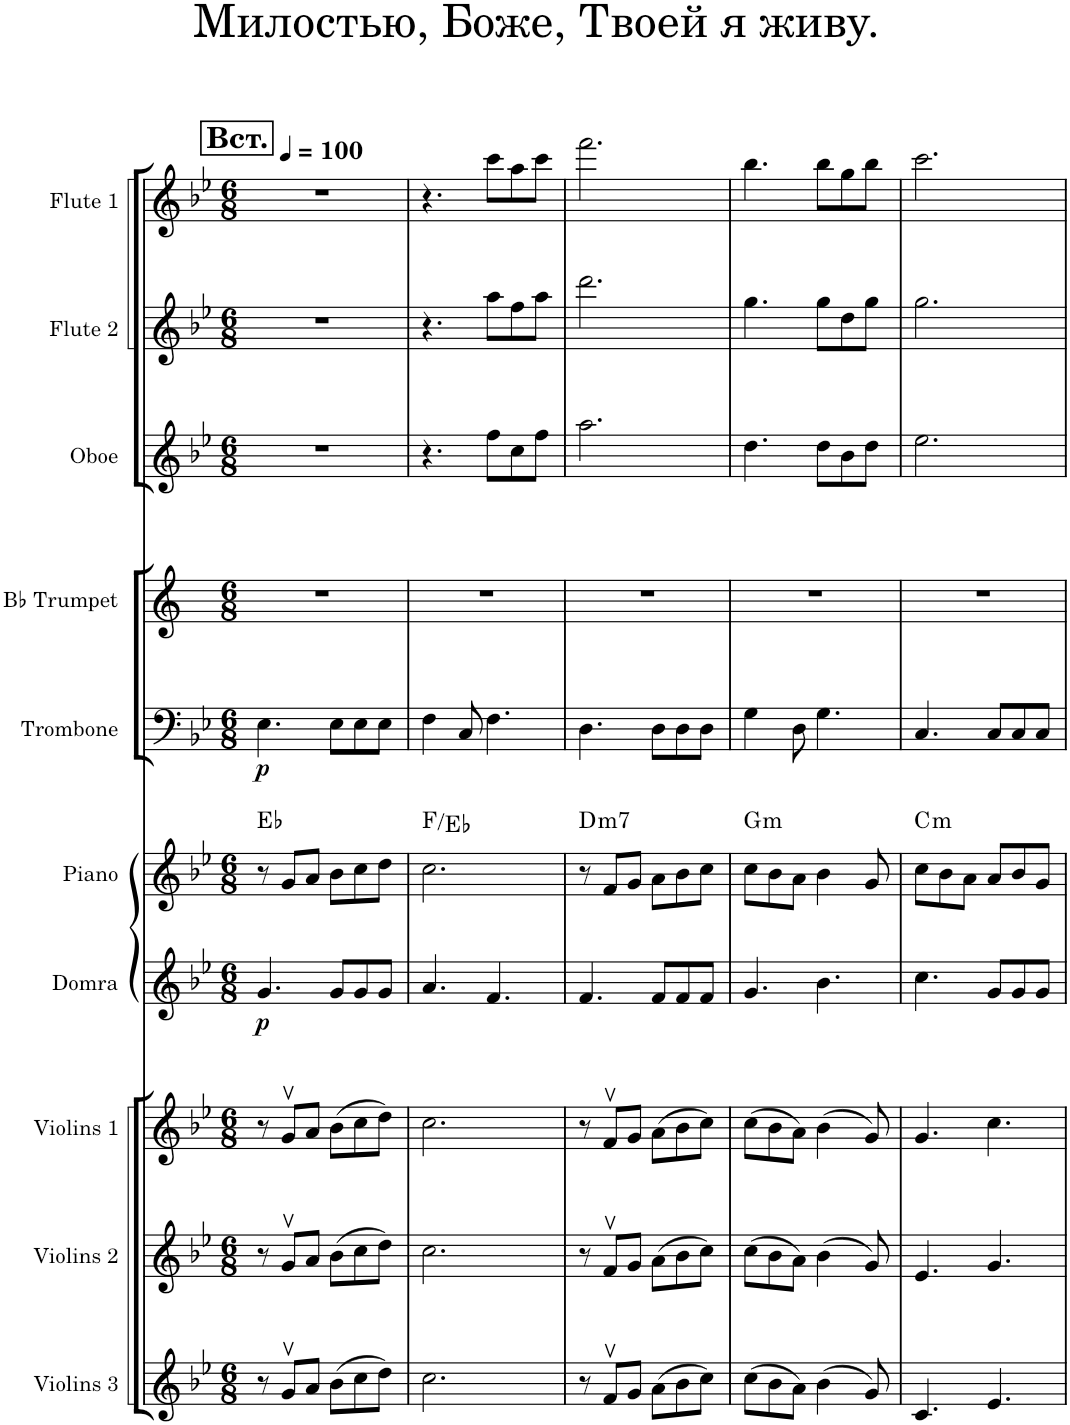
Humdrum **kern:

**kern	**kern	**kern	**kern	**dynam	**kern	**harte	**kern	**dynam	**kern	**kern	**kern	**kern
*part10	*part9	*part8	*part7	*part7	*part6	*part6	*part5	*part5	*part4	*part3	*part2	*part1
*staff10	*staff9	*staff8	*staff7	*staff7	*staff6	*	*staff5	*staff5	*staff4	*staff3	*staff2	*staff1
*I"Violins 3	*I"Violins 2	*I"Violins 1	*I"Domra	*	*I"Piano	*	*I"Trombone	*	*I"Bb Trumpet	*I"Oboe	*I"Flute 2	*I"Flute 1
*I'Vlns. 3	*I'Vlns. 2	*I'Vlns. 1	*I'Dom.	*	*I'Pno.	*	*I'Tbn.	*	*I'Bb Tpt.	*I'Ob.	*I'Fl. 2	*I'Fl. 1
*clefG2	*clefG2	*clefG2	*clefG2	*	*clefG2	*	*clefF4	*	*clefG2	*clefG2	*clefG2	*clefG2
*	*	*	*	*	*	*	*	*	*Trd1c2	*	*	*
*k[b-e-]	*k[b-e-]	*k[b-e-]	*k[b-e-]	*	*k[b-e-]	*	*k[b-e-]	*	*k[]	*k[b-e-]	*k[b-e-]	*k[b-e-]
*M6/8	*M6/8	*M6/8	*M6/8	*	*M6/8	*	*M6/8	*	*M6/8	*M6/8	*M6/8	*M6/8
*MM100	*MM100	*MM100	*MM100	*	*MM100	*	*MM100	*	*MM100	*MM100	*MM100	*MM100
!!LO:REH:place=s1:a:B:cj:fs=14:t=Вст.
=1	=1	=1	=1	=1	=1	=1	=1	=1	=1	=1	=1	=1
!	!	!	!	!LO:DY:b	!	!	!	!LO:DY:b	!	!	!	!
8r	8r	8r	4.g/	p	8r	Eb:maj	4.E-\	p	2.r	2.r	2.r	2.r
8gv/L	8gv/L	8gv/L	.	.	8g/L	.	.	.	.	.	.	.
8a/J	8a/J	8a/J	.	.	8a/J	.	.	.	.	.	.	.
(8b-\L	(8b-\L	(8b-\L	8g/L	.	8b-\L	.	8E-\L	.	.	.	.	.
8cc\	8cc\	8cc\	8g/	.	8cc\	.	8E-\	.	.	.	.	.
8dd\J)	8dd\J)	8dd\J)	8g/J	.	8dd\J	.	8E-\J	.	.	.	.	.
=2	=2	=2	=2	=2	=2	=2	=2	=2	=2	=2	=2	=2
2.cc\	2.cc\	2.cc\	4.a/	.	2.cc\	F:maj/b7	4F\	.	2.r	4.r	4.r	4.r
.	.	.	.	.	.	.	8C/	.	.	.	.	.
.	.	.	4.f/	.	.	.	4.F\	.	.	8ff\L	8aa\L	8ccc\L
.	.	.	.	.	.	.	.	.	.	8cc\	8ff\	8aa\
.	.	.	.	.	.	.	.	.	.	8ff\J	8aa\J	8ccc\J
=3	=3	=3	=3	=3	=3	=3	=3	=3	=3	=3	=3	=3
!	!	!	!	!	!	!LO:H:kt=m7	!	!	!	!	!	!
8r	8r	8r	4.f/	.	8r	D:min7	4.D\	.	2.r	2.aa\	2.ddd\	2.fff\
8fv/L	8fv/L	8fv/L	.	.	8f/L	.	.	.	.	.	.	.
8g/J	8g/J	8g/J	.	.	8g/J	.	.	.	.	.	.	.
(8a\L	(8a\L	(8a\L	8f/L	.	8a\L	.	8D\L	.	.	.	.	.
8b-\	8b-\	8b-\	8f/	.	8b-\	.	8D\	.	.	.	.	.
8cc\J)	8cc\J)	8cc\J)	8f/J	.	8cc\J	.	8D\J	.	.	.	.	.
=4	=4	=4	=4	=4	=4	=4	=4	=4	=4	=4	=4	=4
!	!	!	!	!	!	!LO:H:kt=m	!	!	!	!	!	!
(8cc\L	(8cc\L	(8cc\L	4.g/	.	8cc\L	G:min	4G\	.	2.r	4.dd\	4.gg\	4.bb-\
8b-\	8b-\	8b-\	.	.	8b-\	.	.	.	.	.	.	.
8a\J)	8a\J)	8a\J)	.	.	8a\J	.	8D\	.	.	.	.	.
(4b-\	(4b-\	(4b-\	4.b-\	.	4b-\	.	4.G\	.	.	8dd\L	8gg\L	8bb-\L
.	.	.	.	.	.	.	.	.	.	8b-\	8dd\	8gg\
8g/)	8g/)	8g/)	.	.	8g/	.	.	.	.	8dd\J	8gg\J	8bb-\J
=5	=5	=5	=5	=5	=5	=5	=5	=5	=5	=5	=5	=5
!	!	!	!	!	!	!LO:H:kt=m	!	!	!	!	!	!
4.c/	4.e-/	4.g/	4.cc\	.	8cc\L	C:min	4.C/	.	2.r	2.ee-\	2.gg\	2.ccc\
.	.	.	.	.	8b-\	.	.	.	.	.	.	.
.	.	.	.	.	8a\J	.	.	.	.	.	.	.
4.e-/	4.g/	4.cc\	8g/L	.	8a/L	.	8C/L	.	.	.	.	.
.	.	.	8g/	.	8b-/	.	8C/	.	.	.	.	.
.	.	.	8g/J	.	8g/J	.	8C/J	.	.	.	.	.
=	=	=	=	=	=	=	=	=	=	=	=	=
*-	*-	*-	*-	*-	*-	*-	*-	*-	*-	*-	*-	*-
